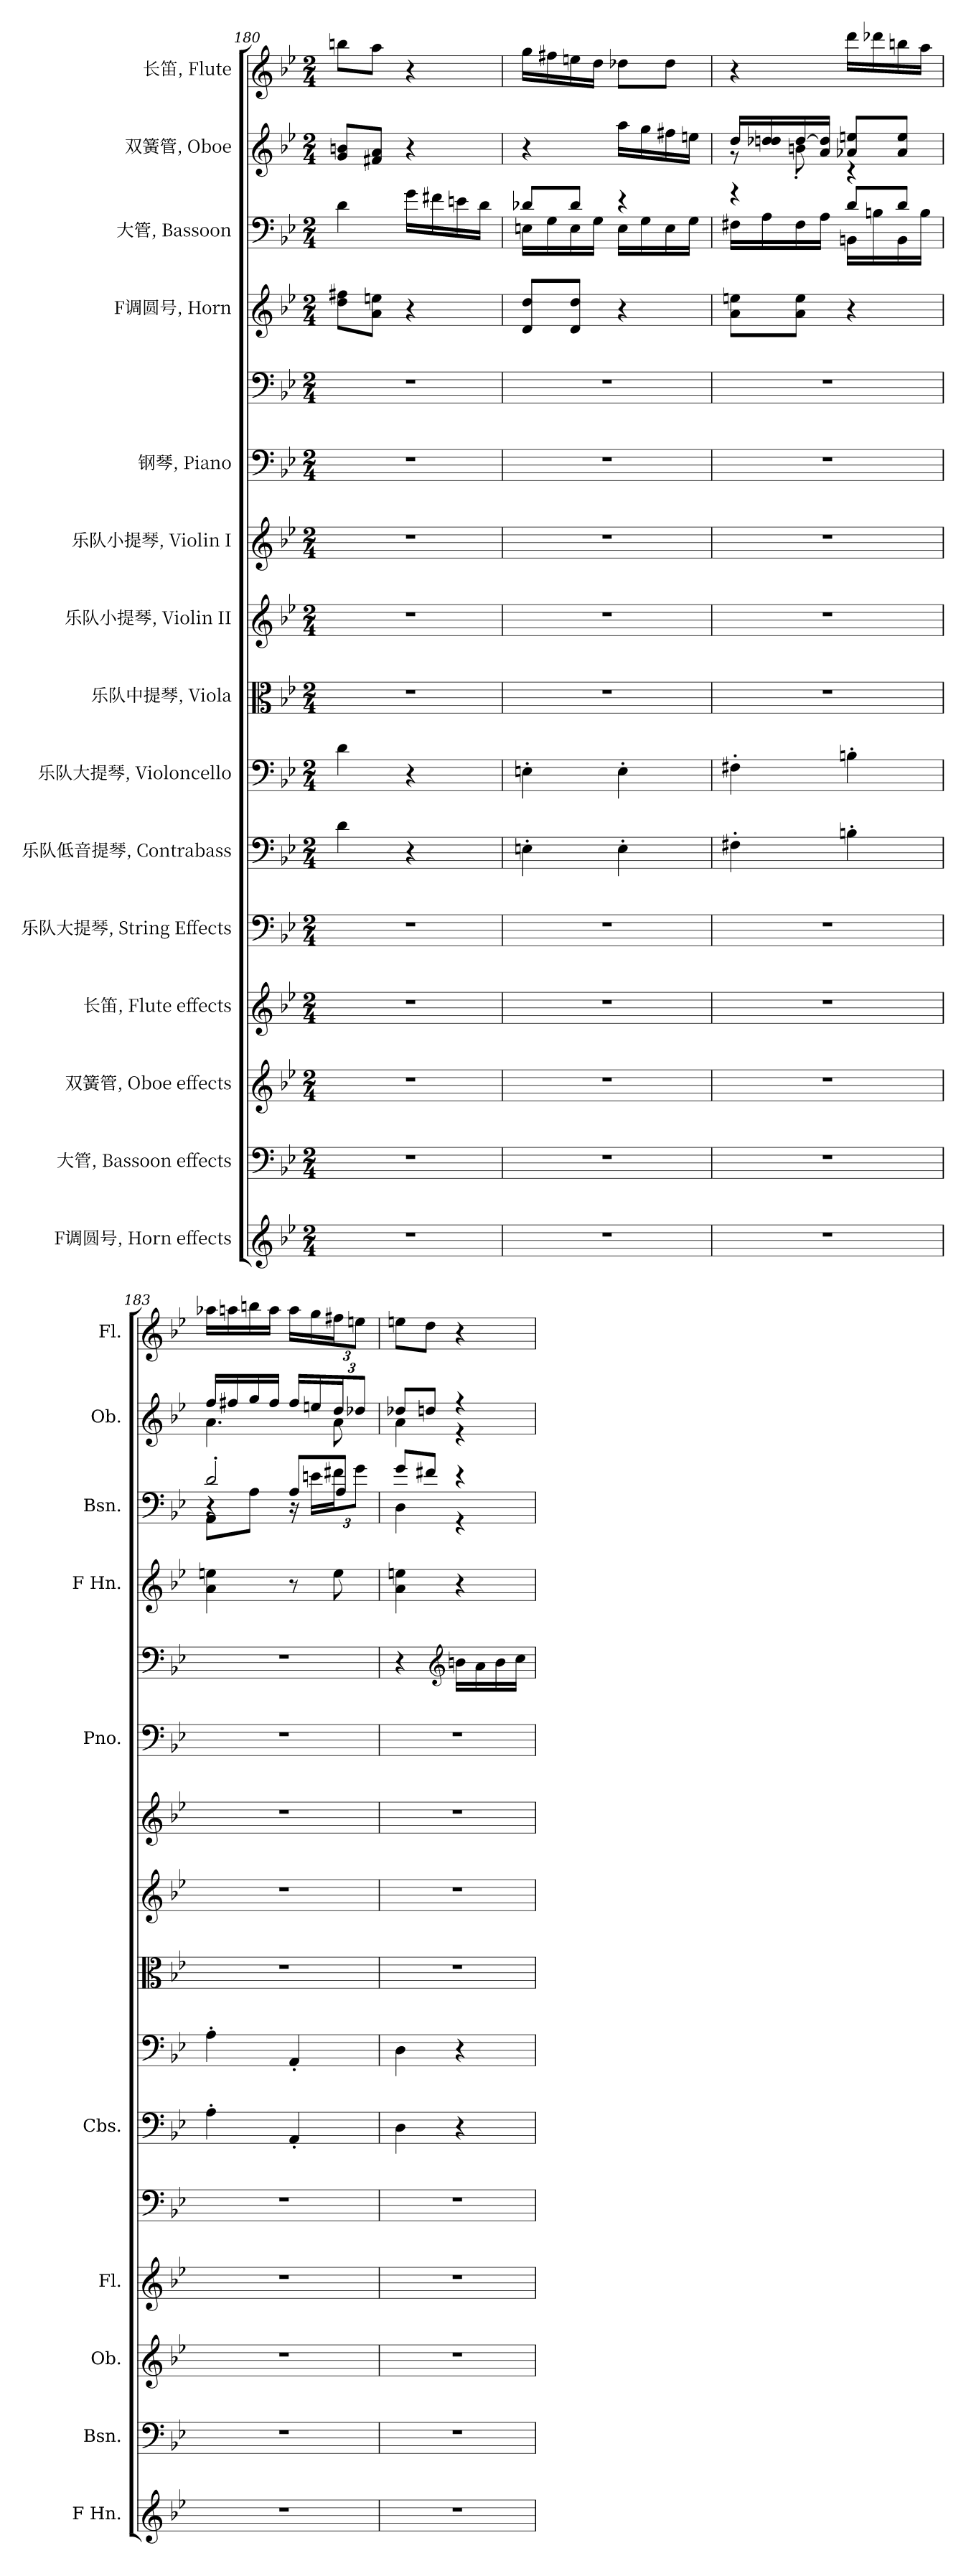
**kern	**kern	**kern	**kern	**kern	**kern	**kern	**kern	**kern	**kern	**kern	**kern	**kern	**kern	**kern	**kern
*part15	*part14	*part13	*part12	*part11	*part10	*part9	*part8	*part7	*part6	*part5	*part5	*part4	*part3	*part2	*part1
*staff16	*staff15	*staff14	*staff13	*staff12	*staff11	*staff10	*staff9	*staff8	*staff7	*staff6	*staff5	*staff4	*staff3	*staff2	*staff1
*I"F调圆号, Horn effects	*I"大管, Bassoon effects	*I"双簧管, Oboe effects	*I"长笛, Flute effects	*I"乐队大提琴, String Effects	*I"乐队低音提琴, Contrabass	*I"乐队大提琴, Violoncello	*I"乐队中提琴, Viola	*I"乐队小提琴, Violin II	*I"乐队小提琴, Violin I	*I"钢琴, Piano	*	*I"F调圆号, Horn	*I"大管, Bassoon	*I"双簧管, Oboe	*I"长笛, Flute
*I'F Hn.	*I'Bsn.	*I'Ob.	*I'Fl.	*	*I'Cbs.	*	*	*	*	*I'Pno.	*	*I'F Hn.	*I'Bsn.	*I'Ob.	*I'Fl.
*clefG2	*clefF4	*clefG2	*clefG2	*clefF4	*clefF4	*clefF4	*clefC3	*clefG2	*clefG2	*clefF4	*clefF4	*clefG2	*clefF4	*clefG2	*clefG2
*ITrd4c7	*	*	*	*	*ITrd7c12	*	*	*	*	*	*	*ITrd4c7	*	*	*
*k[b-e-a-]	*k[b-e-]	*k[b-e-]	*k[b-e-]	*k[b-e-]	*k[b-e-]	*k[b-e-]	*k[b-e-]	*k[b-e-]	*k[b-e-]	*k[b-e-]	*k[b-e-]	*k[b-e-a-]	*k[b-e-]	*k[b-e-]	*k[b-e-]
*M2/4	*M2/4	*M2/4	*M2/4	*M2/4	*M2/4	*M2/4	*M2/4	*M2/4	*M2/4	*M2/4	*M2/4	*M2/4	*M2/4	*M2/4	*M2/4
=180	=180	=180	=180	=180	=180	=180	=180	=180	=180	=180	=180	=180	=180	=180	=180
2r	2r	2r	2r	2r	4D\	4d\	2r	2r	2r	2r	2r	8g\ 8bn\L	4d\	8g/ 8bn/L	8bbn\L
.	.	.	.	.	.	.	.	.	.	.	.	8d\ 8an\J	.	8f#X/ 8a/J	8aa\J
.	.	.	.	.	4r	4r	.	.	.	.	.	4r	16g\LL	4r	4r
.	.	.	.	.	.	.	.	.	.	.	.	.	16f#X\	.	.
.	.	.	.	.	.	.	.	.	.	.	.	.	16en\	.	.
.	.	.	.	.	.	.	.	.	.	.	.	.	16d\JJ	.	.
!!LO:PB:g=z
=181	=181	=181	=181	=181	=181	=181	=181	=181	=181	=181	=181	=181	=181	=181	=181
*	*	*	*	*	*	*	*	*	*	*	*	*	*^	*	*
2r	2r	2r	2r	2r	4EEn'\	4En'\	2r	2r	2r	2r	2r	8G/ 8g/L	8d-X/L	16En\LL	4r	16gg\LL
.	.	.	.	.	.	.	.	.	.	.	.	.	.	16G\	.	16ff#X\
.	.	.	.	.	.	.	.	.	.	.	.	8G/ 8g/J	8d-/J	16E\	.	16een\
.	.	.	.	.	.	.	.	.	.	.	.	.	.	16G\JJ	.	16dd\JJ
.	.	.	.	.	4EE'\	4E'\	.	.	.	.	.	4r	4r	16E\LL	16aa\LL	8dd-X\L
.	.	.	.	.	.	.	.	.	.	.	.	.	.	16G\	16gg\	.
.	.	.	.	.	.	.	.	.	.	.	.	.	.	16E\	16ff#X\	8dd-\J
.	.	.	.	.	.	.	.	.	.	.	.	.	.	16G\JJ	16een\JJ	.
=182	=182	=182	=182	=182	=182	=182	=182	=182	=182	=182	=182	=182	=182	=182	=182	=182
*	*	*	*	*	*	*	*	*	*	*	*	*	*	*	*^	*
2r	2r	2r	2r	2r	4FF#X'\	4F#X'\	2r	2r	2r	2r	2r	8d\ 8an\L	4r	16F#X\LL	16dd/LL	8r	4r
.	.	.	.	.	.	.	.	.	.	.	.	.	.	16A\	16dd-X/ 16ddn/	.	.
.	.	.	.	.	.	.	.	.	.	.	.	8d\ 8a\J	.	16F#\	[16dd/	8bn'\	.
.	.	.	.	.	.	.	.	.	.	.	.	.	.	16A\JJ	16a/ 16dd/]JJ	.	.
.	.	.	.	.	4BBn'\	4Bn'\	.	.	.	.	.	4r	8d/L	16BBn\LL	8a-X/ 8een/L	4r	16ddd\LL
.	.	.	.	.	.	.	.	.	.	.	.	.	.	16Bn\	.	.	16ddd-X\
.	.	.	.	.	.	.	.	.	.	.	.	.	8d/J	16BB\	8a-/ 8ee/J	.	16bbn\
.	.	.	.	.	.	.	.	.	.	.	.	.	.	16B\JJ	.	.	16aa\JJ
=183	=183	=183	=183	=183	=183	=183	=183	=183	=183	=183	=183	=183	=183	=183	=183	=183	=183
*	*	*	*	*	*	*	*	*	*	*	*	*	*	*^	*	*	*
2r	2r	2r	2r	2r	4AA'\	4A'\	2r	2r	2r	2r	2r	4d\ 4an\	2d'/	8AA\L	4r	16ff/LL	4.a\	16aa-X\LL
.	.	.	.	.	.	.	.	.	.	.	.	.	.	.	.	16ff#X/	.	16aan\
.	.	.	.	.	.	.	.	.	.	.	.	.	.	8A\J	.	16gg/	.	16bbn\
.	.	.	.	.	.	.	.	.	.	.	.	.	.	.	.	16ff#/JJ	.	16aa\JJ
.	.	.	.	.	4AAA'/	4AA'/	.	.	.	.	.	8r	.	16r	8A/L	16ff#/LL	.	16aa\LL
.	.	.	.	.	.	.	.	.	.	.	.	.	.	16en\LL	.	16een/	.	16gg\
*	*	*	*	*	*	*	*	*	*	*	*	*	*	*Xbrackettup	*	*Xbrackettup	*	*Xbrackettup
.	.	.	.	.	.	.	.	.	.	.	.	8a\	.	24f#X\J	8A/J	24dd/J	8a\	24ff#X\J
.	.	.	.	.	.	.	.	.	.	.	.	.	.	12g\J	.	12dd-X/J	.	12een\J
*	*	*	*	*	*	*	*	*	*	*	*	*	*	*v	*v	*	*	*
!!LO:PB:g=z
=184	=184	=184	=184	=184	=184	=184	=184	=184	=184	=184	=184	=184	=184	=184	=184	=184	=184
2r	2r	2r	2r	2r	4DD\	4D\	2r	2r	2r	2r	4r	4d\ 4an\	8g/L	4D\	8dd-X/L	4a\	8een\L
.	.	.	.	.	.	.	.	.	.	.	.	.	8f#X/J	.	8ddn/J	.	8dd\J
*	*	*	*	*	*	*	*	*	*	*	*clefG2	*	*	*	*	*	*
.	.	.	.	.	4r	4r	.	.	.	.	16bn\LL	4r	4r	4r	4r	4r	4r
.	.	.	.	.	.	.	.	.	.	.	16a\	.	.	.	.	.	.
.	.	.	.	.	.	.	.	.	.	.	16b\	.	.	.	.	.	.
.	.	.	.	.	.	.	.	.	.	.	16cc\JJ	.	.	.	.	.	.
*	*	*	*	*	*	*	*	*	*	*	*	*	*v	*v	*	*	*
*	*	*	*	*	*	*	*	*	*	*	*	*	*	*v	*v	*
=	=	=	=	=	=	=	=	=	=	=	=	=	=	=	=
*-	*-	*-	*-	*-	*-	*-	*-	*-	*-	*-	*-	*-	*-	*-	*-
